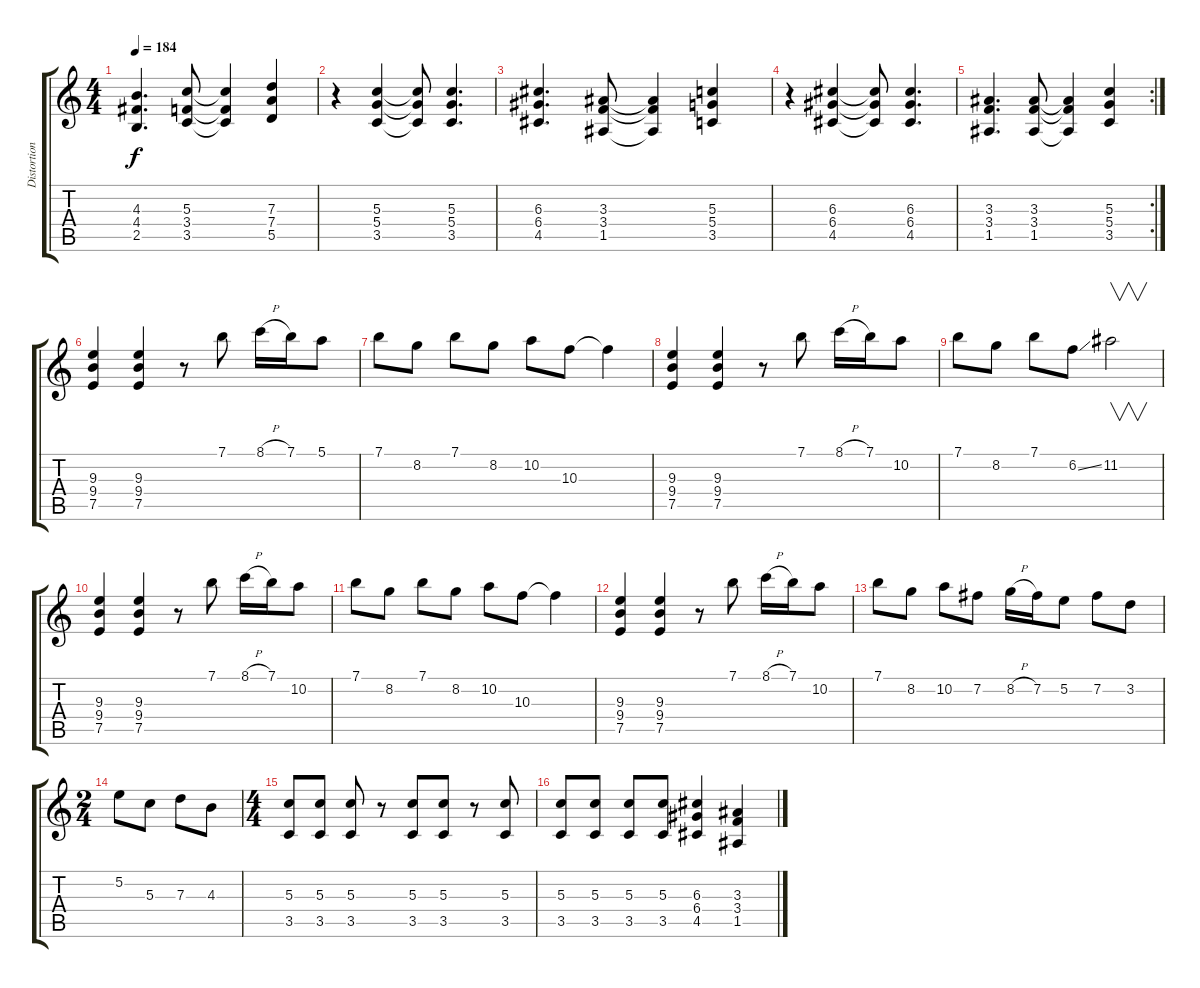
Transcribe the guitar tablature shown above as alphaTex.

\track ("Distortion Guitar" "Distortion") {instrument distortionguitar}
\staff {score tabs}
\tuning (E4 B3 G3 D3 A2 E2) {hide}
\ts (4 4)
\tempo 184
\clef g2
\ks c
(4.3 4.4 2.5).4{d dy f} (5.3 3.4 3.5).8 (5.3{t} 3.4{t} 3.5{t}).4 (7.3 7.4 5.5).4 |
r.4 (5.3 5.4 3.5).4 (5.3{t} 5.4{t} 3.5{t}).8 (5.3 5.4 3.5).4{d} |
(6.3 6.4 4.5).4{d} (3.3 3.4 1.5).8 (3.3{t} 3.4{t} 1.5{t}).4 (5.3 5.4 3.5).4 |
r.4 (6.3 6.4 4.5).4 (6.3{t} 6.4{t} 4.5{t}).8 (6.3 6.4 4.5).4{d} |
\rc 2
(3.3 3.4 1.5).4{d} (3.3 3.4 1.5).8 (3.3{t} 3.4{t} 1.5{t}).4 (5.3 5.4 3.5).4 |
(9.3 9.4 7.5).4 (9.3 9.4 7.5).4 r.8 7.1.8 8.1{h}.16 7.1.16 5.1.8 |
7.1.8 8.2.8 7.1.8 8.2.8 10.2.8 10.3.8 10.3{t}.4 |
(9.3 9.4 7.5).4 (9.3 9.4 7.5).4 r.8 7.1.8 8.1{h}.16 7.1.16 10.2.8 |
7.1.8 8.2.8 7.1.8 6.2{ss}.8 11.2.2{v} |
(9.3 9.4 7.5).4 (9.3 9.4 7.5).4 r.8 7.1.8 8.1{h}.16 7.1.16 10.2.8 |
7.1.8 8.2.8 7.1.8 8.2.8 10.2.8 10.3.8 10.3{t}.4 |
(9.3 9.4 7.5).4 (9.3 9.4 7.5).4 r.8 7.1.8 8.1{h}.16 7.1.16 10.2.8 |
7.1.8 8.2.8 10.2.8 7.2.8 8.2{h}.16 7.2.16 5.2.8 7.2.8 3.2.8 |
\ts (2 4)
5.2.8 5.3.8 7.3.8 4.3.8 |
\ts (4 4)
(5.3 3.5).8 (5.3 3.5).8 (5.3 3.5).8 r.8 (5.3 3.5).8 (5.3 3.5).8 r.8 (5.3 3.5).8 |
(5.3 3.5).8 (5.3 3.5).8 (5.3 3.5).8 (5.3 3.5).8 (6.3 6.4 4.5).4 (3.3 3.4 1.5).4
